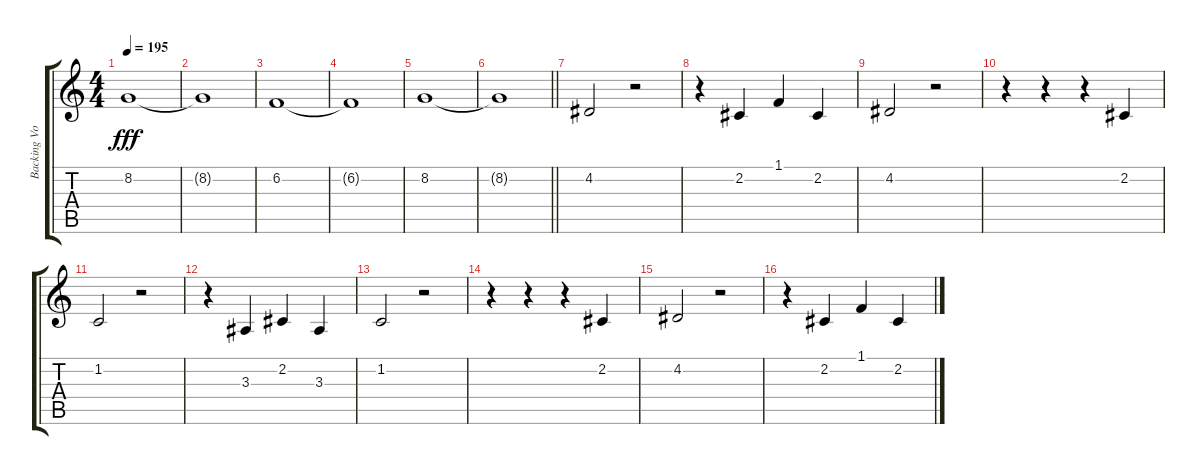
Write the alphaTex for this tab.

\track ("Backing Vocals" "Backing Vo") {instrument drawbarorgan}
\staff {score tabs}
\tuning (E4 B3 G3 D3 A2 E2) {hide}
\ts (4 4)
\tempo 195
\clef g2
\ks c
8.2.1{dy fff} |
8.2{t}.1 |
6.2.1 |
6.2{t}.1 |
8.2.1 |
\barLineRight lightlight
8.2{t}.1 |
4.2.2 r.2 |
r.4 2.2.4 1.1.4 2.2.4 |
4.2.2 r.2 |
r.4 r.4 r.4 2.2.4 |
1.2.2 r.2 |
r.4 3.3.4 2.2.4 3.3.4 |
1.2.2 r.2 |
r.4 r.4 r.4 2.2.4 |
4.2.2 r.2 |
r.4 2.2.4 1.1.4 2.2.4
